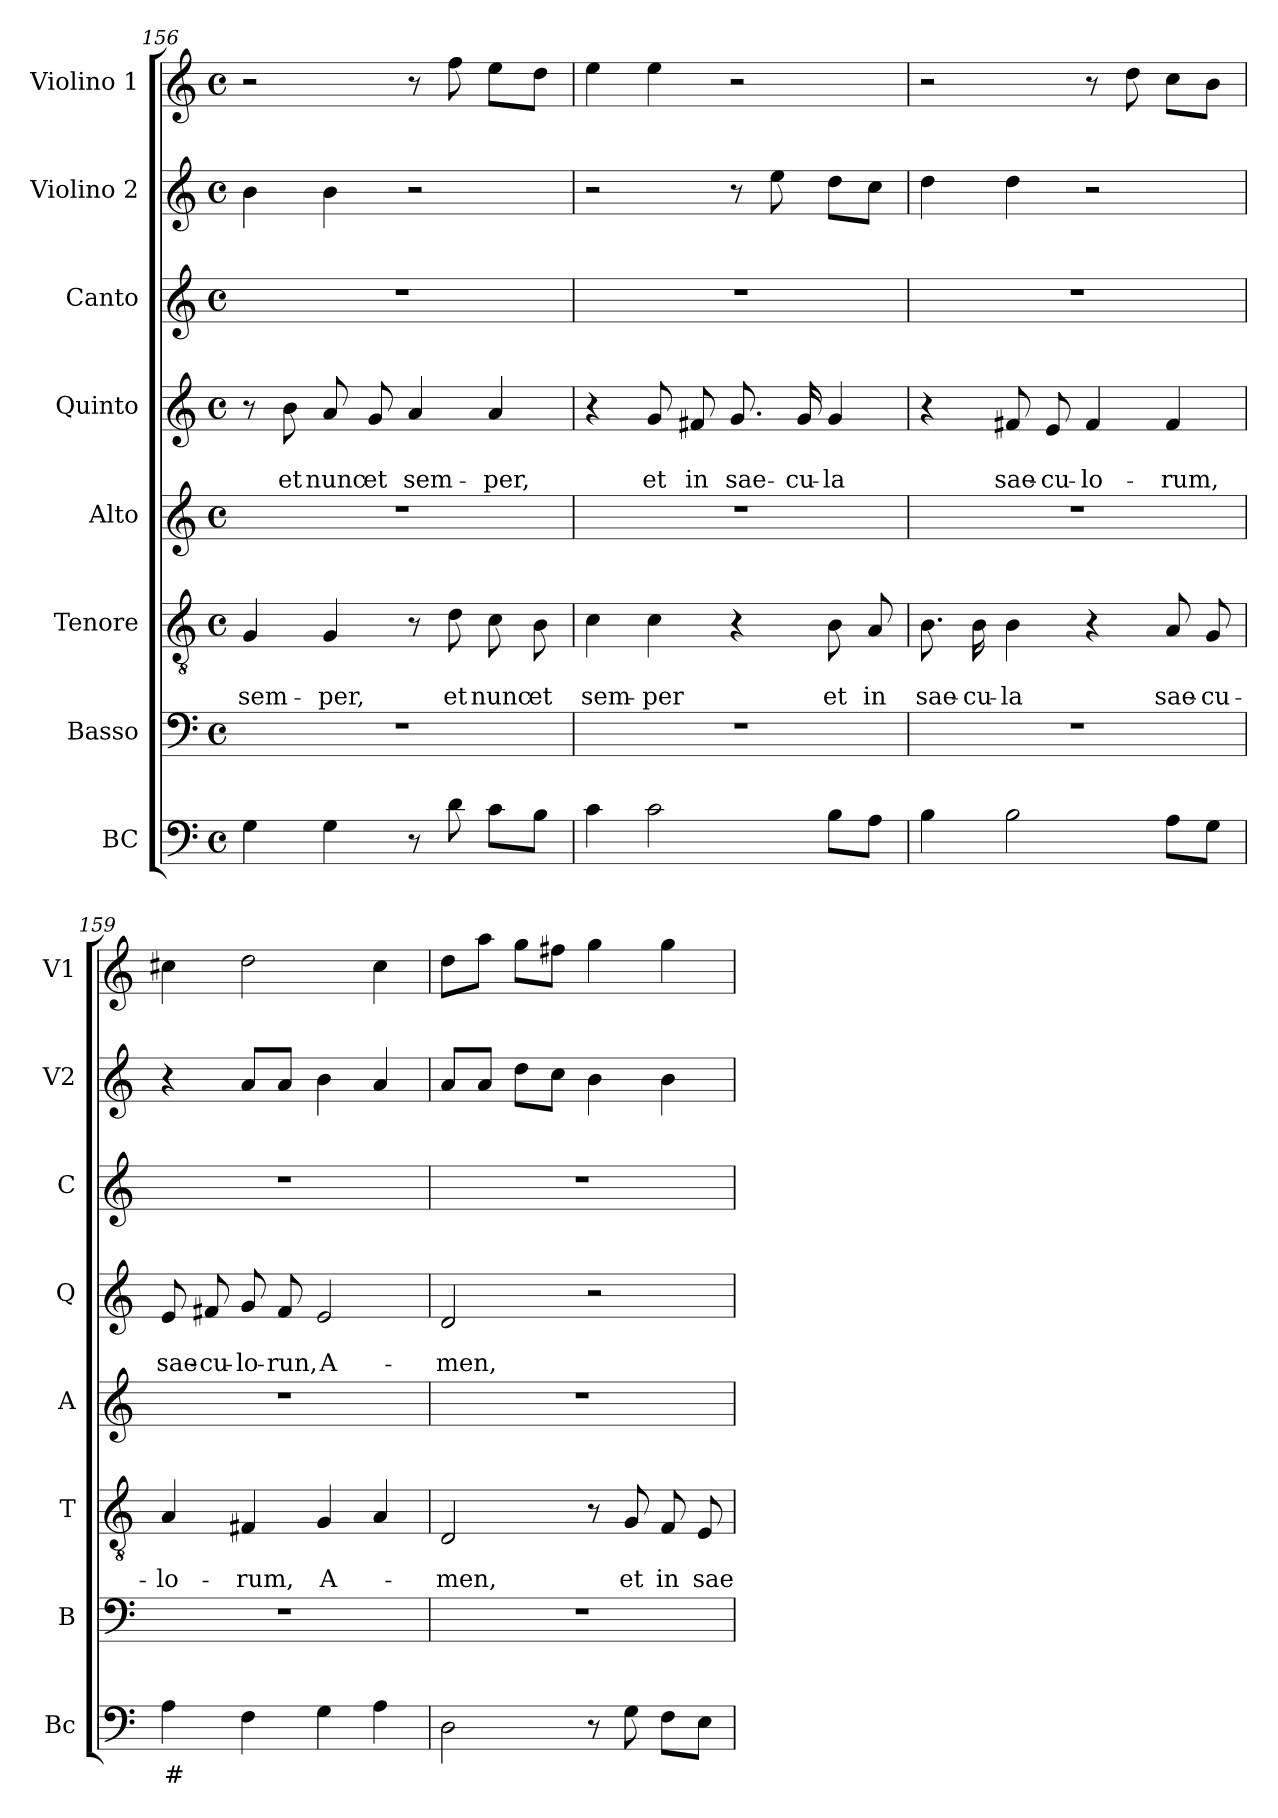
**kern	**text	**kern	**kern	**text	**text	**kern	**kern	**text	**text	**kern	**kern	**kern
*part8	*part8	*part7	*part6	*part6	*part6	*part5	*part4	*part4	*part4	*part3	*part2	*part1
*staff8	*staff8	*staff7	*staff6	*staff6	*staff6	*staff5	*staff4	*staff4	*staff4	*staff3	*staff2	*staff1
*I"BC	*	*I"Basso	*I"Tenore	*	*	*I"Alto	*I"Quinto	*	*	*I"Canto	*I"Violino 2	*I"Violino 1
*I'Bc	*	*I'B	*I'T	*	*	*I'A	*I'Q	*	*	*I'C	*I'V2	*I'V1
*clefF4	*	*clefF4	*clefGv2	*	*	*clefG2	*clefG2	*	*	*clefG2	*clefG2	*clefG2
*k[]	*	*k[]	*k[]	*	*	*k[]	*k[]	*	*	*k[]	*k[]	*k[]
*C:	*	*C:	*C:	*	*	*C:	*C:	*	*	*C:	*C:	*C:
*M4/4	*	*M4/4	*M4/4	*	*	*M4/4	*M4/4	*	*	*M4/4	*M4/4	*M4/4
*met(c)	*	*met(c)	*met(c)	*	*	*met(c)	*met(c)	*	*	*met(c)	*met(c)	*met(c)
=156	=156	=156	=156	=156	=156	=156	=156	=156	=156	=156	=156	=156
!	!	!	!	!	!LO:LY:b	!	!	!	!	!	!	!
4G\	.	1r	4G/	.	sem-	1r	8r	.	.	1r	4b\	2r
!	!	!	!	!	!	!	!	!	!LO:LY:b	!	!	!
.	.	.	.	.	.	.	8b\	.	et	.	.	.
!	!	!	!	!	!LO:LY:b	!	!	!	!LO:LY:b	!	!	!
4G\	.	.	4G/	.	-per,	.	8a/	.	nunc	.	4b\	.
!	!	!	!	!	!	!	!	!	!LO:LY:b	!	!	!
.	.	.	.	.	.	.	8g/	.	et	.	.	.
!	!	!	!	!	!	!	!	!	!LO:LY:b	!	!	!
8r	.	.	8r	.	.	.	4a/	.	sem-	.	2r	8r
!	!	!	!	!	!LO:LY:b	!	!	!	!	!	!	!
8d\	.	.	8d\	.	et	.	.	.	.	.	.	8ff\
!	!	!	!	!	!LO:LY:b	!	!	!	!LO:LY:b	!	!	!
8c\L	.	.	8c\	.	nunc	.	4a/	.	-per,	.	.	8ee\L
!	!	!	!	!	!LO:LY:b	!	!	!	!	!	!	!
8B\J	.	.	8B\	.	et	.	.	.	.	.	.	8dd\J
=157	=157	=157	=157	=157	=157	=157	=157	=157	=157	=157	=157	=157
!	!	!	!	!	!LO:LY:b	!	!	!	!	!	!	!
4c\	.	1r	4c\	.	sem-	1r	4r	.	.	1r	2r	4ee\
!	!	!	!	!	!LO:LY:b	!	!	!	!LO:LY:b	!	!	!
2c\	.	.	4c\	.	-per	.	8g/	.	et	.	.	4ee\
!	!	!	!	!	!	!	!	!	!LO:LY:b	!	!	!
.	.	.	.	.	.	.	8f#X/	.	in	.	.	.
!	!	!	!	!	!	!	!	!	!LO:LY:b	!	!	!
.	.	.	4r	.	.	.	8.g/	.	sae-	.	8r	2r
.	.	.	.	.	.	.	.	.	.	.	8ee\	.
!	!	!	!	!	!	!	!	!	!LO:LY:b	!	!	!
.	.	.	.	.	.	.	16g/	.	-cu-	.	.	.
!	!	!	!	!	!LO:LY:b	!	!	!	!LO:LY:b	!	!	!
8B\L	.	.	8B\	.	et	.	4g/	.	-la	.	8dd\L	.
!	!	!	!	!	!LO:LY:b	!	!	!	!	!	!	!
8A\J	.	.	8A/	.	in	.	.	.	.	.	8cc\J	.
=158	=158	=158	=158	=158	=158	=158	=158	=158	=158	=158	=158	=158
!	!	!	!	!	!LO:LY:b	!	!	!	!	!	!	!
4B\	.	1r	8.B\	.	sae-	1r	4r	.	.	1r	4dd\	2r
!	!	!	!	!	!LO:LY:b	!	!	!	!	!	!	!
.	.	.	16B\	.	-cu-	.	.	.	.	.	.	.
!	!	!	!	!	!LO:LY:b	!	!	!	!LO:LY:b	!	!	!
2B\	.	.	4B\	.	-la	.	8f#X/	.	sae-	.	4dd\	.
!	!	!	!	!	!	!	!	!	!LO:LY:b	!	!	!
.	.	.	.	.	.	.	8e/	.	-cu-	.	.	.
!	!	!	!	!	!	!	!	!	!LO:LY:b	!	!	!
.	.	.	4r	.	.	.	4f#/	.	-lo-	.	2r	8r
.	.	.	.	.	.	.	.	.	.	.	.	8dd\
!	!	!	!	!	!LO:LY:b	!	!	!	!LO:LY:b	!	!	!
8A\L	.	.	8A/	.	sae-	.	4f#/	.	-rum,	.	.	8cc\L
!	!	!	!	!	!LO:LY:b	!	!	!	!	!	!	!
8G\J	.	.	8G/	.	-cu-	.	.	.	.	.	.	8b\J
!!LO:PB:g=z
=159	=159	=159	=159	=159	=159	=159	=159	=159	=159	=159	=159	=159
!	!LO:LY:b	!	!	!	!LO:LY:b	!	!	!	!LO:LY:b	!	!	!
4A\	#	1r	4A/	.	-lo-	1r	8e/	.	sae-	1r	4r	4cc#X\
!	!	!	!	!	!	!	!	!	!LO:LY:b	!	!	!
.	.	.	.	.	.	.	8f#X/	.	-cu-	.	.	.
!	!	!	!	!	!LO:LY:b	!	!	!	!LO:LY:b	!	!	!
4F\	.	.	4F#X/	.	-rum,	.	8g/	.	-lo-	.	8a/L	2dd\
!	!	!	!	!	!	!	!	!	!LO:LY:b	!	!	!
.	.	.	.	.	.	.	8f#/	.	-run,	.	8a/J	.
!	!	!	!	!	!LO:LY:b	!	!	!	!LO:LY:b	!	!	!
4G\	.	.	4G/	.	A-	.	2e/	.	A-	.	4b\	.
4A\	.	.	4A/	.	.	.	.	.	.	.	4a/	4cc#\
=160	=160	=160	=160	=160	=160	=160	=160	=160	=160	=160	=160	=160
!	!	!	!	!	!LO:LY:b	!	!	!	!LO:LY:b	!	!	!
2D\	.	1r	2D/	.	-men,	1r	2d/	.	-men,	1r	8a/L	8dd\L
.	.	.	.	.	.	.	.	.	.	.	8a/J	8aa\J
.	.	.	.	.	.	.	.	.	.	.	8dd\L	8gg\L
.	.	.	.	.	.	.	.	.	.	.	8cc\J	8ff#X\J
8r	.	.	8r	.	.	.	2r	.	.	.	4b\	4gg\
!	!	!	!	!	!LO:LY:b	!	!	!	!	!	!	!
8G\	.	.	8G/	.	et	.	.	.	.	.	.	.
!	!	!	!	!	!LO:LY:b	!	!	!	!	!	!	!
8F\L	.	.	8F/	.	in	.	.	.	.	.	4b\	4gg\
!	!	!	!	!	!LO:LY:b	!	!	!	!	!	!	!
8E\J	.	.	8E/	.	sae-	.	.	.	.	.	.	.
=	=	=	=	=	=	=	=	=	=	=	=	=
*-	*-	*-	*-	*-	*-	*-	*-	*-	*-	*-	*-	*-
